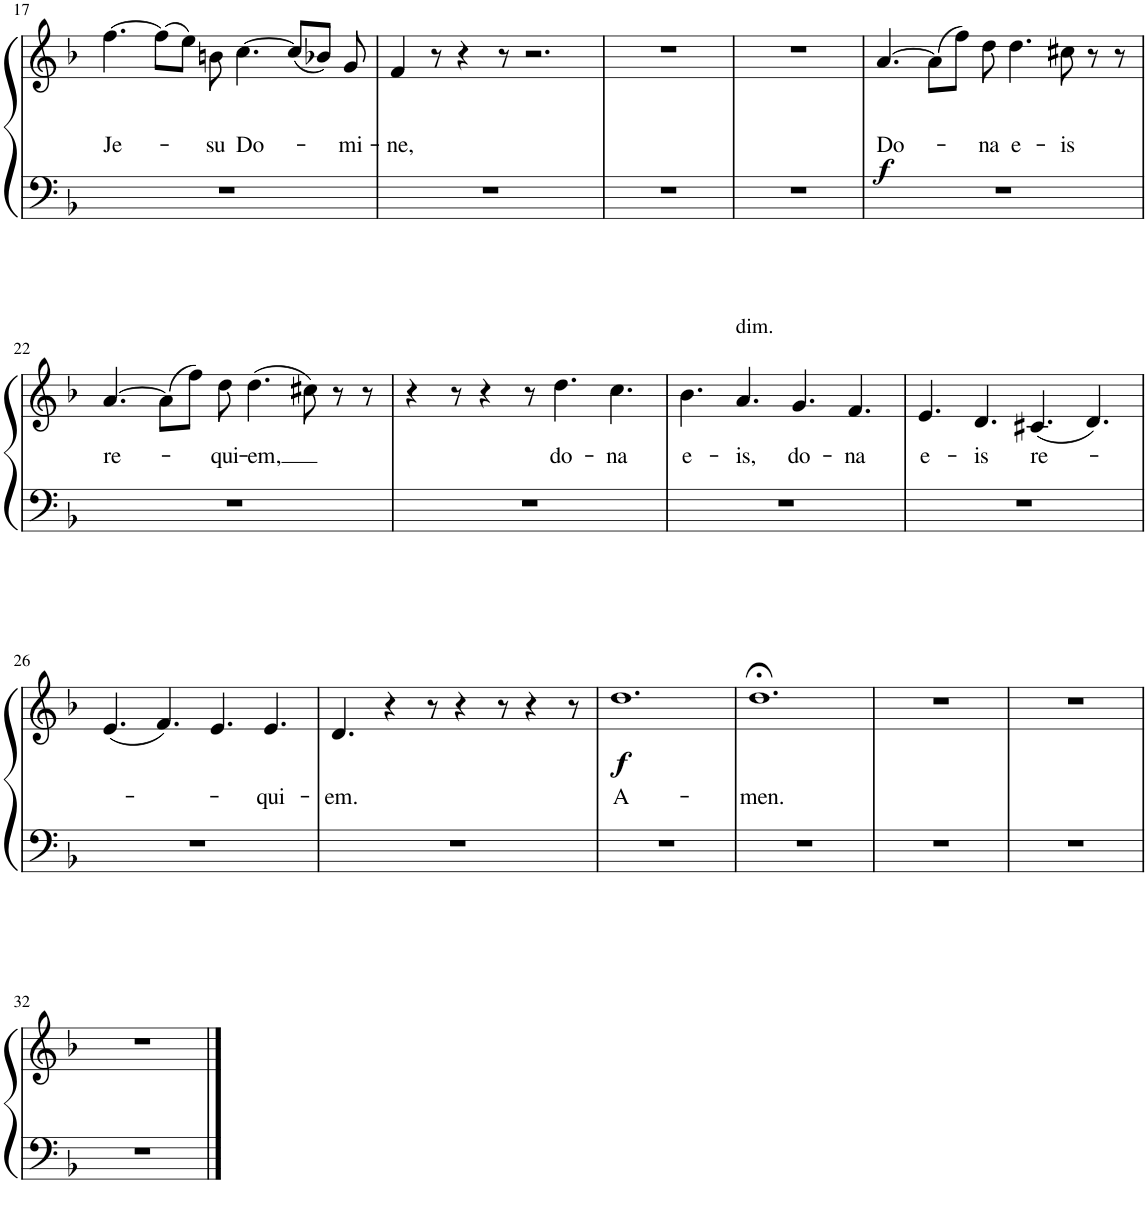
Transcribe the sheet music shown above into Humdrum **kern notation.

**kern	**kern	**text	**dynam
*part1	*part1	*part1	*part1
*staff2	*staff1	*staff1	*staff1/2
*I"Piano	*	*	*
*I'Pno.	*	*	*
!!LO:PB:g=z
*clefF4	*clefG2	*	*
*k[b-]	*k[b-]	*	*
*M12/8	*M12/8	*	*
=17	=17	=17	=17
!	!	!LO:LY:b	!
1.r	[4.ff\	Je-	.
.	(8ff\L]	.	.
.	8ee\J)	.	.
!	!	!LO:LY:b	!
.	8bn\	-su	.
!	!	!LO:LY:b	!
.	[4.cc\	Do-	.
.	(8cc/L]	.	.
.	8b-X/J)	.	.
!	!	!LO:LY:b	!
.	8g/	-mi-	.
=18	=18	=18	=18
!	!	!LO:LY:b	!
1.r	4f/	-ne,	.
.	8r	.	.
.	4r	.	.
.	8r	.	.
.	2.r	.	.
=19	=19	=19	=19
1.r	1.r	.	.
=20	=20	=20	=20
1.r	1.r	.	.
=21	=21	=21	=21
!	!	!LO:LY:b	!LO:DY:b
1.r	[4.a/	Do-	f
.	(8a\L]	.	.
.	8ff\J)	.	.
!	!	!LO:LY:b	!
.	8dd\	-na	.
!	!	!LO:LY:b	!
.	4.dd\	e-	.
!	!	!LO:LY:b	!
.	8cc#X\	-is	.
.	8r	.	.
.	8r	.	.
!!LO:LB:g=z
=22	=22	=22	=22
!	!	!LO:LY:b	!
1.r	[4.a/	re-	.
.	(8a\L]	.	.
.	8ff\J)	.	.
!	!	!LO:LY:b	!
.	8dd\	-qui-	.
!	!	!LO:LY:b	!
.	(4.dd\	-em,	.
.	8cc#X\)	.	.
.	8r	.	.
.	8r	.	.
=23	=23	=23	=23
1.r	4r	.	.
.	8r	.	.
.	4r	.	.
.	8r	.	.
!	!	!LO:LY:b	!
.	4.dd\	do-	.
!	!	!LO:LY:b	!
.	4.cc\	-na	.
=24	=24	=24	=24
!	!	!LO:LY:b	!
1.r	4.b-\	e-	.
!	!LO:TX:a:t=dim.	!	!
!	!	!LO:LY:b	!
.	4.a/	-is,	.
!	!	!LO:LY:b	!
.	4.g/	do-	.
!	!	!LO:LY:b	!
.	4.f/	-na	.
=25	=25	=25	=25
!	!	!LO:LY:b	!
1.r	4.e/	e-	.
!	!	!LO:LY:b	!
.	4.d/	-is	.
!	!	!LO:LY:b	!
.	(4.c#X/	re-	.
.	4.d/)	.	.
!!LO:LB:g=z
=26	=26	=26	=26
1.r	(4.e/	.	.
.	4.f/)	.	.
.	4.e/	.	.
!	!	!LO:LY:b	!
.	4.e/	-qui-	.
=27	=27	=27	=27
!	!	!LO:LY:b	!
1.r	4.d/	-em.	.
.	4r	.	.
.	8r	.	.
.	4r	.	.
.	8r	.	.
.	4r	.	.
.	8r	.	.
=28	=28	=28	=28
!	!	!LO:LY:b	!LO:DY:b
1.r	1.dd	A-	f
=29	=29	=29	=29
!	!	!LO:LY:b	!
1.r	1.dd;<	-men.	.
=30	=30	=30	=30
1.r	1.r	.	.
=31	=31	=31	=31
1.r	1.r	.	.
!!LO:LB:g=z
=32	=32	=32	=32
1.r	1.r	.	.
==	==	==	==
*-	*-	*-	*-
